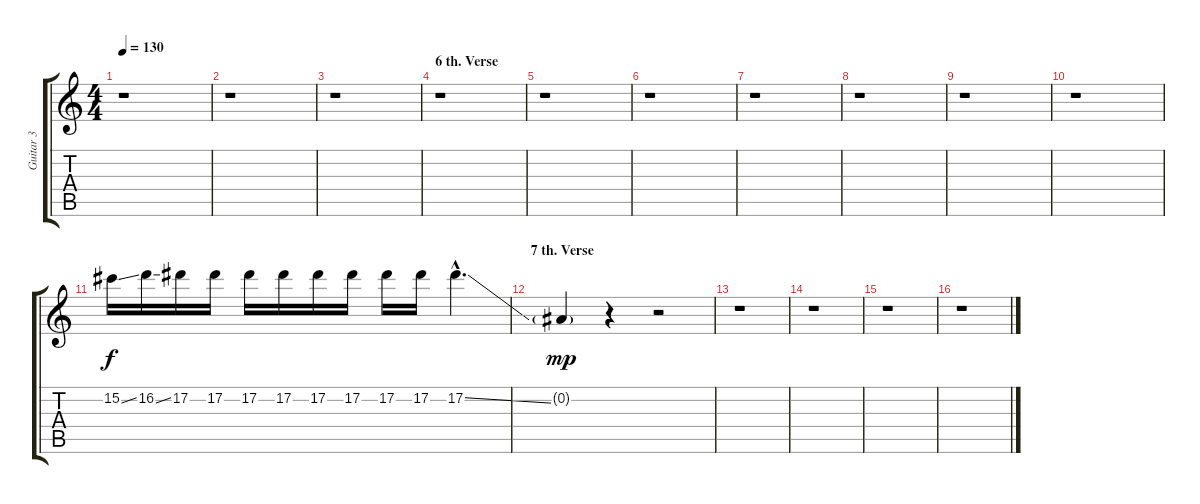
\track ("Guitar 3" "Guitar 3") {instrument distortionguitar}
\staff {score tabs}
\tuning (Eb4 Bb3 Gb3 Db3 Ab2 Eb2) {hide}
\ts (4 4)
\tempo 130
\clef g2
\ks c
r.1{dy f} |
r.1 |
r.1 |
\section ("" "6 th. Verse")
r.1 |
r.1 |
r.1 |
r.1 |
r.1 |
r.1 |
r.1 |
15.2{ss}.16 16.2{ss}.16 17.2.16 17.2.16 17.2.16 17.2.16 17.2.16 17.2.16 17.2.16 17.2.16 17.2{ss hac}.4{d} |
\section ("" "7 th. Verse")
0.2{g}.4{dy mp} r.4 r.2 |
r.1 |
r.1 |
r.1 |
r.1
